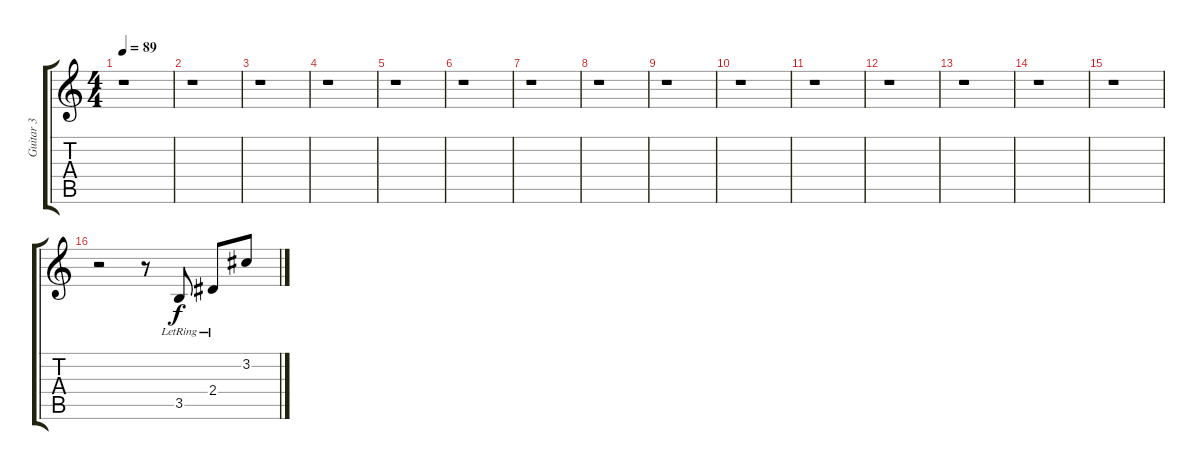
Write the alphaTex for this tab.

\track ("Guitar 3" "Guitar 3") {instrument electricguitarjazz}
\staff {score tabs}
\tuning (Eb4 Bb3 Gb3 Db3 Ab2 Eb2) {hide}
\ts (4 4)
\tempo 89
\clef g2
\ks c
r.1{dy f instrument electricguitarjazz} |
r.1 |
r.1 |
r.1 |
r.1 |
r.1 |
r.1 |
r.1 |
r.1 |
r.1 |
r.1 |
r.1 |
r.1 |
r.1 |
r.1 |
r.2 r.8 3.5{lr}.8 2.4{lr}.8 3.2.8
